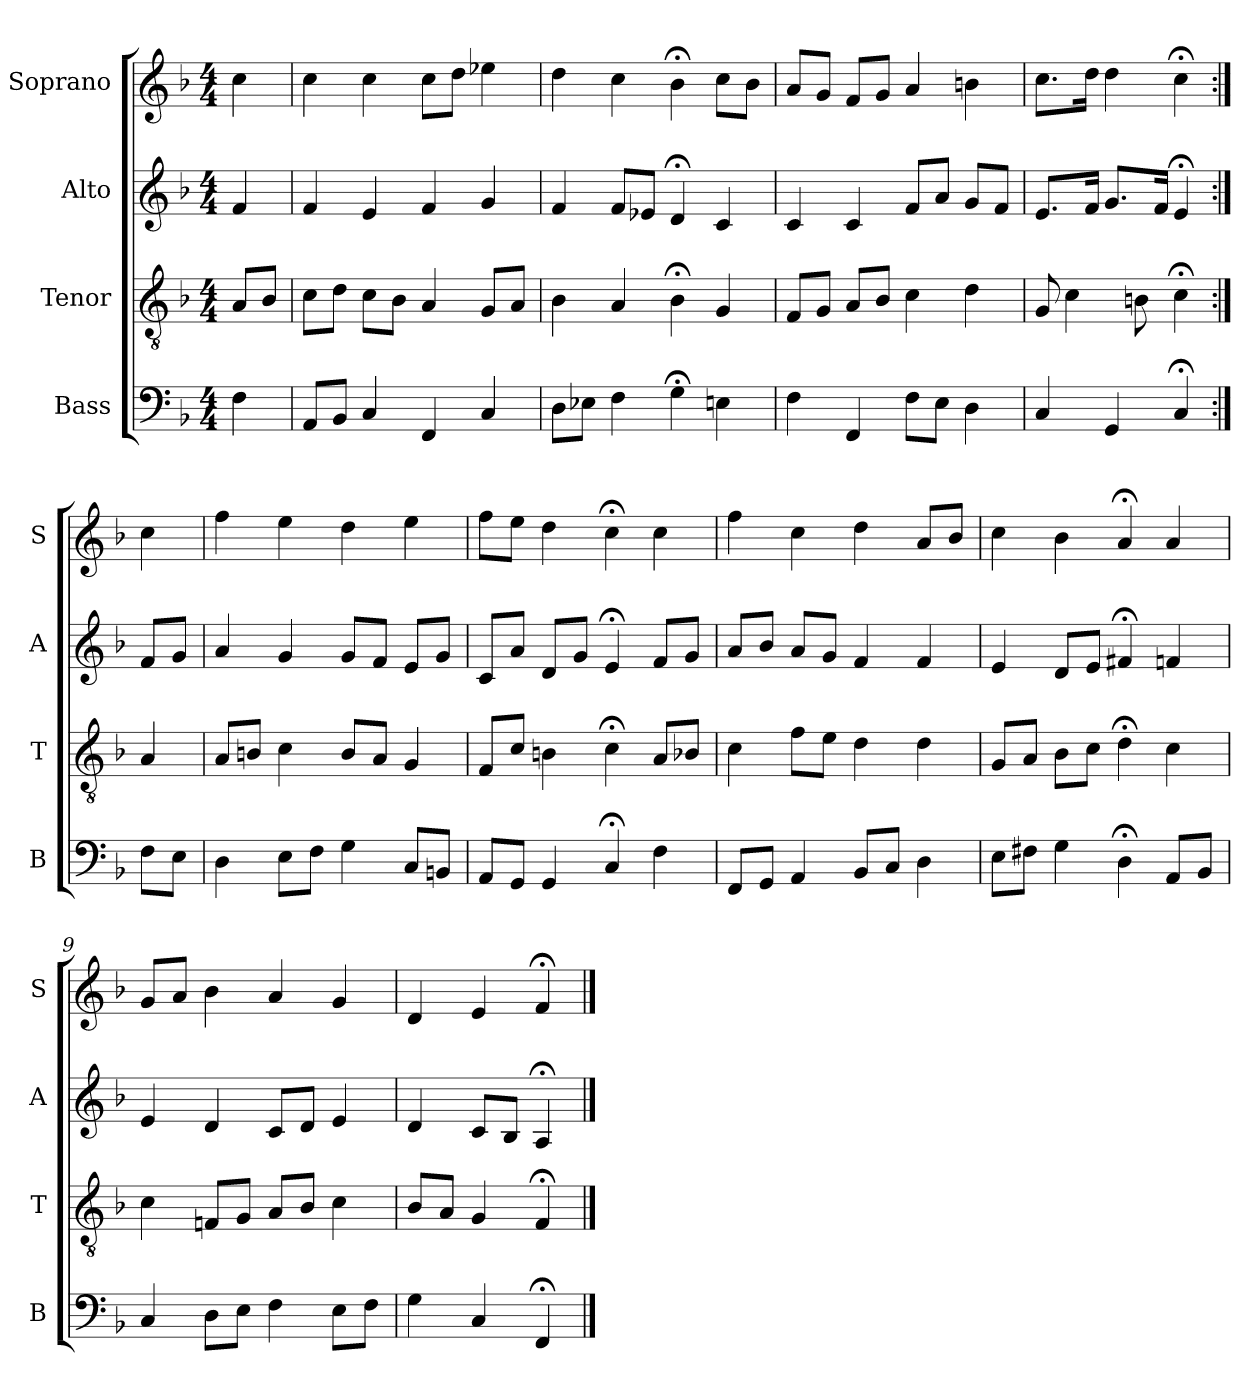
**kern	**kern	**kern	**kern
*part4	*part3	*part2	*part1
*staff4	*staff3	*staff2	*staff1
*I"Bass	*I"Tenor	*I"Alto	*I"Soprano
*I'B	*I'T	*I'A	*I'S
*clefF4	*clefGv2	*clefG2	*clefG2
*k[b-]	*k[b-]	*k[b-]	*k[b-]
*F:	*F:	*F:	*F:
*M4/4	*M4/4	*M4/4	*M4/4
*MM100	*MM100	*MM100	*MM100
=	=	=	=
4F	8AL	4f	4cc
.	8B-J	.	.
=1	=1	=1	=1
8AAL	8cL	4f	4cc
8BB-J	8dJ	.	.
4C	8cL	4e	4cc
.	8B-J	.	.
4FF	4A	4f	8ccL
.	.	.	8ddJ
4C	8GL	4g	4ee-X
.	8AJ	.	.
=2	=2	=2	=2
8DL	4B-	4f	4dd
8E-XJ	.	.	.
4F	4A	8fL	4cc
.	.	8e-XJ	.
4G;<	4B-;<	4d;<	4b-;<
4En	4G	4c	8ccL
.	.	.	8b-J
=3	=3	=3	=3
4F	8FL	4c	8aL
.	8GJ	.	8gJ
4FF	8AL	4c	8fL
.	8B-J	.	8gJ
8FL	4c	8fL	4a
8EJ	.	8aJ	.
4D	4d	8gL	4bn
.	.	8fJ	.
=4	=4	=4	=4
4C	8G	8.eL	8.ccL
.	4c	.	.
.	.	16fJk	16ddJk
4GG	.	8.gL	4dd
.	8Bn	.	.
.	.	16fJk	.
4C;<	4c;<	4e;<	4cc;<
=:|!	=:|!	=:|!	=:|!
8FL	4A	8fL	4cc
8EJ	.	8gJ	.
=5	=5	=5	=5
4D	8AL	4a	4ff
.	8BnJ	.	.
8EL	4c	4g	4ee
8FJ	.	.	.
4G	8BL	8gL	4dd
.	8AJ	8fJ	.
8CL	4G	8eL	4ee
8BBnJ	.	8gJ	.
=6	=6	=6	=6
8AAL	8FL	8cL	8ffL
8GGJ	8cJ	8aJ	8eeJ
4GG	4Bn	8dL	4dd
.	.	8gJ	.
4C;<	4c;<	4e;<	4cc;<
4F	8AL	8fL	4cc
.	8B-XJ	8gJ	.
=7	=7	=7	=7
8FFL	4c	8aL	4ff
8GGJ	.	8b-J	.
4AA	8fL	8aL	4cc
.	8eJ	8gJ	.
8BB-L	4d	4f	4dd
8CJ	.	.	.
4D	4d	4f	8aL
.	.	.	8b-J
=8	=8	=8	=8
8EL	8GL	4e	4cc
8F#XJ	8AJ	.	.
4G	8B-L	8dL	4b-
.	8cJ	8eJ	.
4D;<	4d;<	4f#X;<	4a;<
8AAL	4c	4fn	4a
8BB-J	.	.	.
=9	=9	=9	=9
4C	4c	4e	8gL
.	.	.	8aJ
8DL	8FnL	4d	4b-
8EJ	8GJ	.	.
4F	8AL	8cL	4a
.	8B-J	8dJ	.
8EL	4c	4e	4g
8FJ	.	.	.
=10	=10	=10	=10
4G	8B-L	4d	4d
.	8AJ	.	.
4C	4G	8cL	4e
.	.	8B-J	.
4FF;<	4F;<	4A;<	4f;<
==	==	==	==
*-	*-	*-	*-
